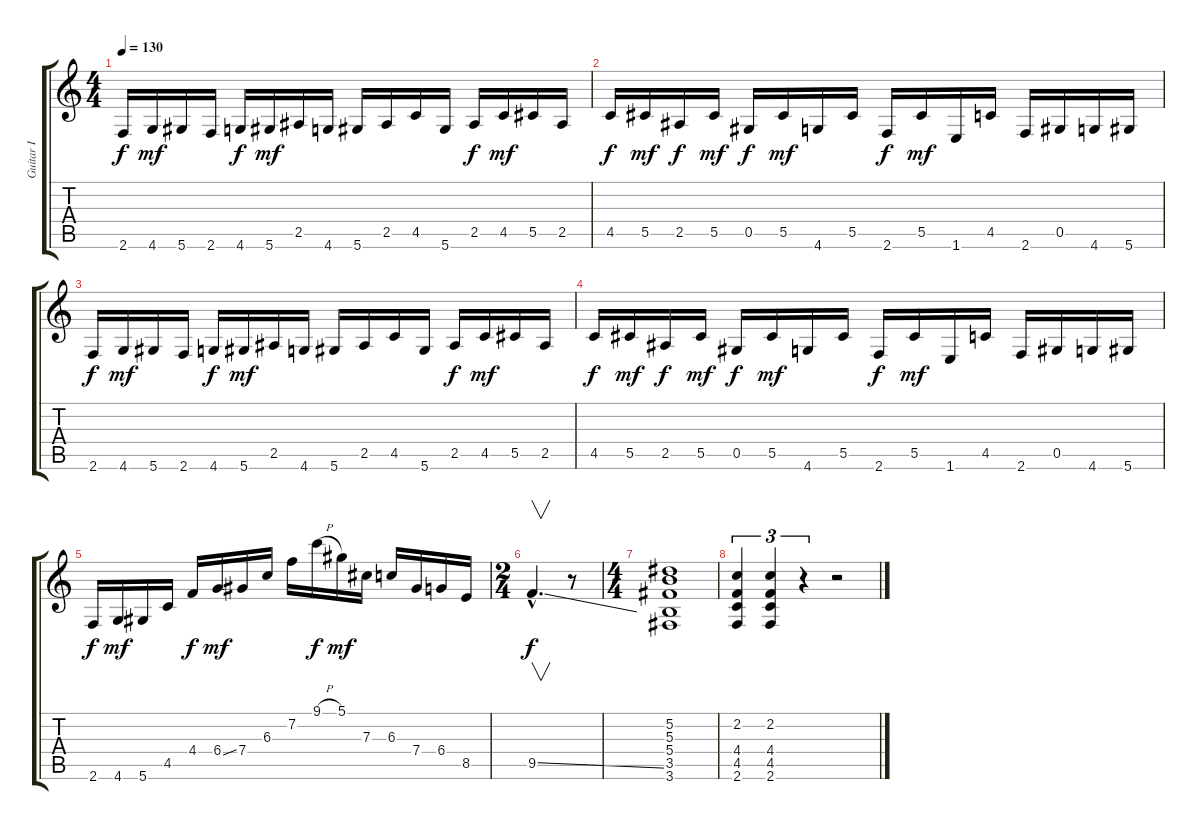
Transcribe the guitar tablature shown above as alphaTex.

\track ("Guitar I" "Guitar I") {instrument overdrivenguitar}
\staff {score tabs}
\tuning (Eb4 Bb3 Gb3 Db3 Ab2 Eb2) {hide}
\ts (4 4)
\tempo 130
\clef g2
\ks c
2.6.16{dy f} 4.6.16{dy mf} 5.6.16 2.6.16 4.6.16{dy f} 5.6.16{dy mf} 2.5.16 4.6.16 5.6.16 2.5.16 4.5.16 5.6.16 2.5.16{dy f} 4.5.16{dy mf} 5.5.16 2.5.16 |
4.5.16{dy f} 5.5.16{dy mf} 2.5.16{dy f} 5.5.16{dy mf} 0.5.16{dy f} 5.5.16{dy mf} 4.6.16 5.5.16 2.6.16{dy f} 5.5.16{dy mf} 1.6.16 4.5.16 2.6.16 0.5.16 4.6.16 5.6.16 |
2.6.16{dy f} 4.6.16{dy mf} 5.6.16 2.6.16 4.6.16{dy f} 5.6.16{dy mf} 2.5.16 4.6.16 5.6.16 2.5.16 4.5.16 5.6.16 2.5.16{dy f} 4.5.16{dy mf} 5.5.16 2.5.16 |
4.5.16{dy f} 5.5.16{dy mf} 2.5.16{dy f} 5.5.16{dy mf} 0.5.16{dy f} 5.5.16{dy mf} 4.6.16 5.5.16 2.6.16{dy f} 5.5.16{dy mf} 1.6.16 4.5.16 2.6.16 0.5.16 4.6.16 5.6.16 |
2.6.16{dy f} 4.6.16{dy mf} 5.6.16 4.5.16 4.4.16{dy f} 6.4{ss}.16{dy mf} 7.4.16 6.3.16 7.2.16 9.1{h}.16{dy f} 5.1.16{dy mf} 7.3.16 6.3.16 7.4.16 6.4.16 8.5.16 |
\ts (2 4)
9.5{ss hac}.4{v d dy f} r.8 |
\ts (4 4)
(5.2 5.3 5.4 3.5 3.6).1 |
(2.2 4.4 4.5 2.6).4{tu (3 2)} (2.2 4.4 4.5 2.6).4{tu (3 2)} r.4{tu (3 2)} r.2
